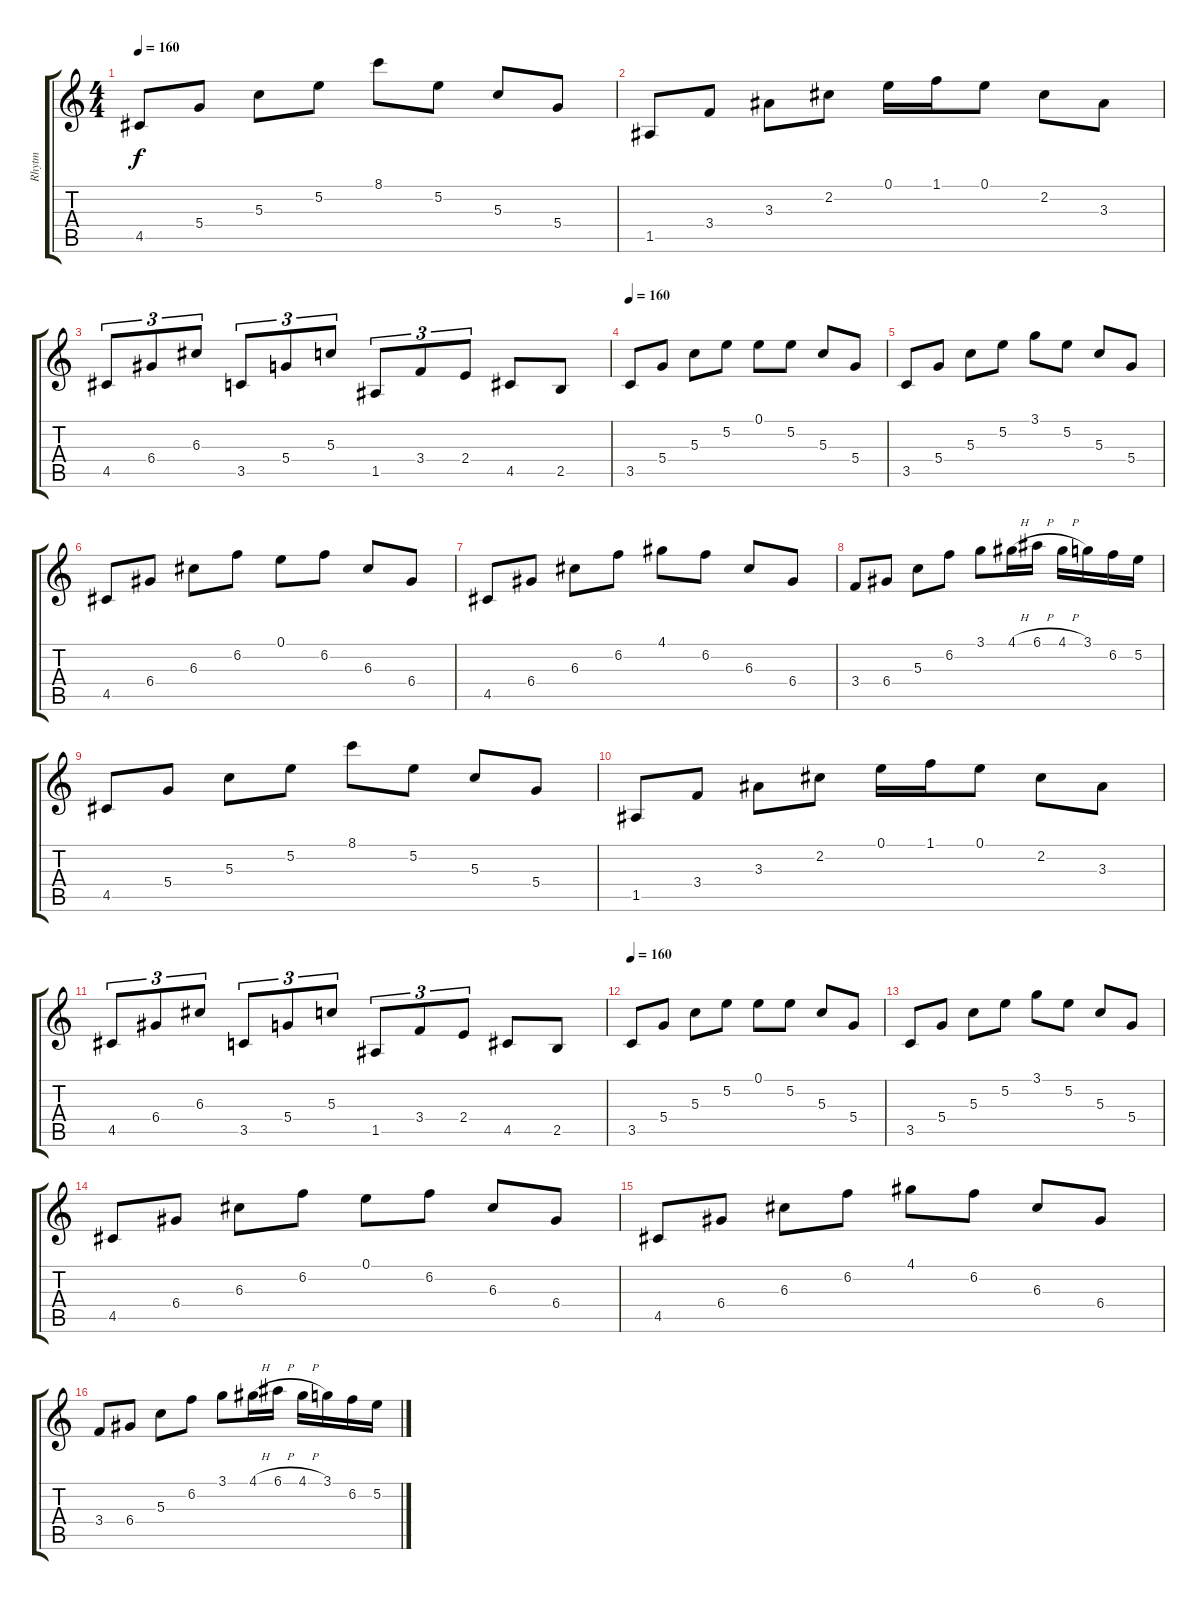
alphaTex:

\track ("Rhytm" "Rhytm") {instrument distortionguitar}
\staff {score tabs}
\tuning (E4 B3 G3 D3 A2 E2) {hide}
\ts (4 4)
\tempo 160
\clef g2
\ks c
4.5.8{dy f} 5.4.8 5.3.8 5.2.8 8.1.8 5.2.8 5.3.8 5.4.8 |
1.5.8 3.4.8 3.3.8 2.2.8 0.1.16 1.1.16 0.1.8 2.2.8 3.3.8 |
4.5.8{tu (3 2)} 6.4.8{tu (3 2)} 6.3.8{tu (3 2)} 3.5.8{tu (3 2)} 5.4.8{tu (3 2)} 5.3.8{tu (3 2)} 1.5.8{tu (3 2)} 3.4.8{tu (3 2)} 2.4.8{tu (3 2)} 4.5.8 2.5.8 |
\tempo 160
3.5.8{instrument electricguitarjazz} 5.4.8 5.3.8 5.2.8 0.1.8 5.2.8 5.3.8 5.4.8 |
3.5.8{instrument electricguitarjazz} 5.4.8 5.3.8 5.2.8 3.1.8 5.2.8 5.3.8 5.4.8 |
4.5.8 6.4.8 6.3.8 6.2.8 0.1.8 6.2.8 6.3.8 6.4.8 |
4.5.8 6.4.8 6.3.8 6.2.8 4.1.8 6.2.8 6.3.8 6.4.8 |
3.4.8 6.4.8 5.3.8 6.2.8 3.1.8 4.1{h}.16 6.1{h}.16 4.1{h}.16 3.1.16 6.2.16 5.2.16 |
4.5.8 5.4.8 5.3.8 5.2.8 8.1.8 5.2.8 5.3.8 5.4.8 |
1.5.8 3.4.8 3.3.8 2.2.8 0.1.16 1.1.16 0.1.8 2.2.8 3.3.8 |
4.5.8{tu (3 2)} 6.4.8{tu (3 2)} 6.3.8{tu (3 2)} 3.5.8{tu (3 2)} 5.4.8{tu (3 2)} 5.3.8{tu (3 2)} 1.5.8{tu (3 2)} 3.4.8{tu (3 2)} 2.4.8{tu (3 2)} 4.5.8 2.5.8 |
\tempo 160
3.5.8{instrument electricguitarjazz} 5.4.8 5.3.8 5.2.8 0.1.8 5.2.8 5.3.8 5.4.8 |
3.5.8{instrument electricguitarjazz} 5.4.8 5.3.8 5.2.8 3.1.8 5.2.8 5.3.8 5.4.8 |
4.5.8 6.4.8 6.3.8 6.2.8 0.1.8 6.2.8 6.3.8 6.4.8 |
4.5.8 6.4.8 6.3.8 6.2.8 4.1.8 6.2.8 6.3.8 6.4.8 |
3.4.8 6.4.8 5.3.8 6.2.8 3.1.8 4.1{h}.16 6.1{h}.16 4.1{h}.16 3.1.16 6.2.16 5.2.16
